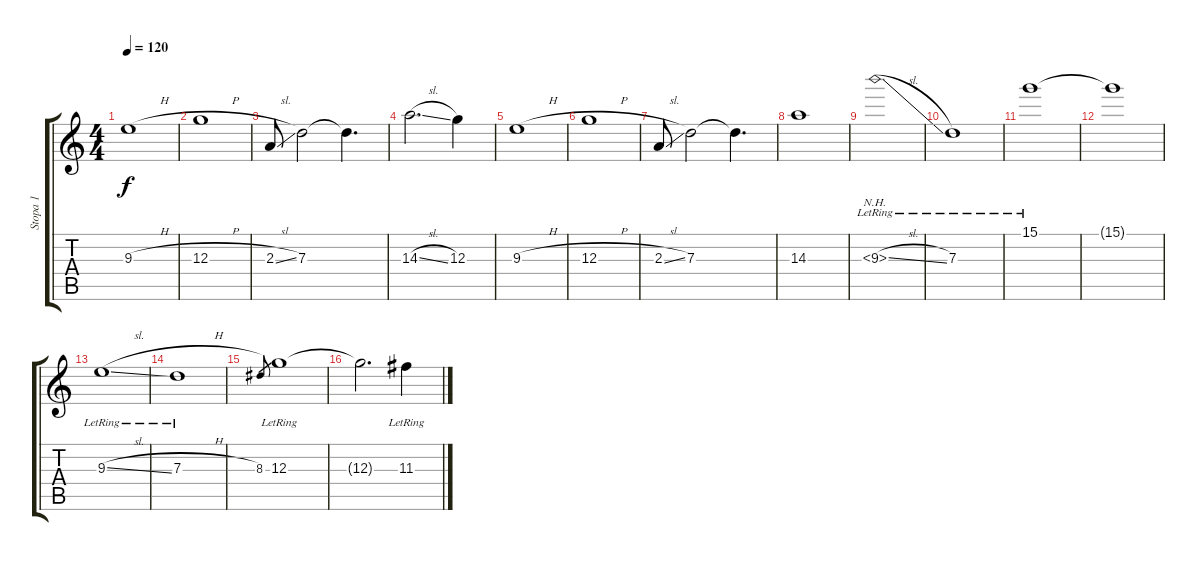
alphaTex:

\track ("Stopa 1" "Stopa 1") {instrument overdrivenguitar}
\staff {score tabs}
\tuning (E4 B3 G3 D3 A2 E2) {hide}
\ts (4 4)
\tempo 120
\clef g2
\ks c
9.3{h}.1{dy f} |
12.3{h}.1 |
2.3{sl}.8 7.3.2 7.3{t}.4{d} |
14.3{sl}.2{d} 12.3.4 |
9.3{h}.1 |
12.3{h}.1 |
2.3{sl}.8 7.3.2 7.3{t}.4{d} |
14.3.1 |
9.3{nh sl lr}.1 |
7.3{lr}.1 |
15.1{lr}.1 |
15.1{t}.1 |
9.3{sl lr}.1 |
7.3{h lr}.1 |
8.3.8{gr} 12.3{lr}.1 |
12.3{t}.2{d} 11.3{lr}.4
